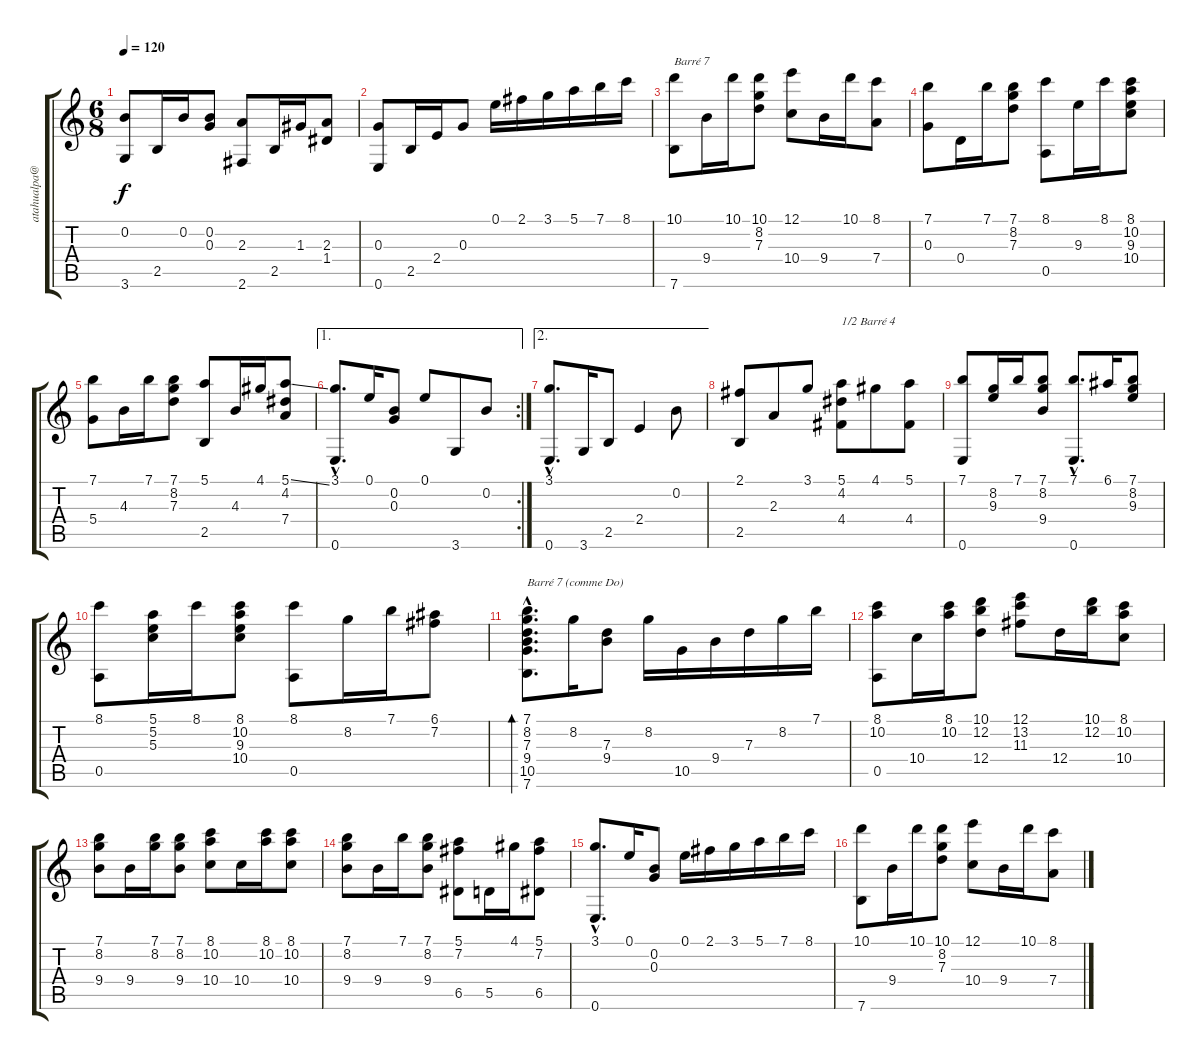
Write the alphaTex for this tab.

\track ("" "atahualpa@") {instrument acousticguitarnylon}
\staff {score tabs}
\tuning (E4 B3 G3 D3 A2 E2) {hide}
\ts (6 8)
\tempo 120
\clef g2
\ks c
(0.2 3.6).8{dy f} 2.5.16 0.2.16 (0.2 0.3).8 (2.3 2.6).8 2.5.16 1.3.16 (2.3 1.4).8 |
(0.3 0.6).8 2.5.16 2.4.16 0.3.8 0.1.16 2.1.16 3.1.16 5.1.16 7.1.16 8.1.16 |
(10.1 7.6).8{txt "Barré 7"} 9.4.16 10.1.16 (10.1 8.2 7.3).8 (12.1 10.4).8 9.4.16 10.1.16 (8.1 7.4).8 |
(7.1 0.3).8 0.4.16 7.1.16 (7.1 8.2 7.3).8 (8.1 0.5).8 9.3.16 8.1.16 (8.1 10.2 9.3 10.4).8 |
(7.1 5.4).8 4.3.16 7.1.16 (7.1 8.2 7.3).8 (5.1 2.5).8 4.3.16 4.1.16 (5.1{ss} 4.2 7.4).8 |
\ae 1
\rc 2
(3.1{hac} 0.6{hac}).8{d} 0.1.16 (0.2 0.3).8 0.1.8 3.6.8 0.2.8 |
\ae 2
(3.1{hac} 0.6{hac}).8{d} 3.6.16 2.5.8 2.4.4 0.2.8 |
(2.1 2.5).8 2.3.8 3.1.8 (5.1 4.2 4.4).8{txt "1/2 Barré 4"} 4.1.8 (5.1 4.4).8 |
(7.1 0.6).8 (8.2 9.3).16 7.1.16 (7.1 8.2 9.4).8 (7.1{hac} 0.6{hac}).8{d} 6.1.16 (7.1 8.2 9.3).8 |
(8.1 0.5).8 (5.1 5.2 5.3).16 8.1.16 (8.1 10.2 9.3 10.4).8 (8.1 0.5).8 8.2.16 7.1.16 (6.1 7.2).8 |
(7.1{hac} 8.2{hac} 7.3{hac} 9.4{hac} 10.5{hac} 7.6{hac}).8{d bd 240 txt "Barré 7 (comme Do)"} 8.2.16 (7.3 9.4).8 8.2.16 10.5.16 9.4.16 7.3.16 8.2.16 7.1.16 |
(8.1 10.2 0.5).8 10.4.16 (8.1 10.2).16 (10.1 12.2 12.4).8 (12.1 13.2 11.3).8 12.4.16 (10.1 12.2).16 (8.1 10.2 10.4).8 |
(7.1 8.2 9.4).8 9.4.16 (7.1 8.2).16 (7.1 8.2 9.4).8 (8.1 10.2 10.4).8 10.4.16 (8.1 10.2).16 (8.1 10.2 10.4).8 |
(7.1 8.2 9.4).8 9.4.16 7.1.16 (7.1 8.2 9.4).8 (5.1 7.2 6.5).8 5.5.16 4.1.16 (5.1 7.2 6.5).8 |
(3.1{hac} 0.6{hac}).8{d} 0.1.16 (0.2 0.3).8 0.1.16 2.1.16 3.1.16 5.1.16 7.1.16 8.1.16 |
(10.1 7.6).8 9.4.16 10.1.16 (10.1 8.2 7.3).8 (12.1 10.4).8 9.4.16 10.1.16 (8.1 7.4).8
